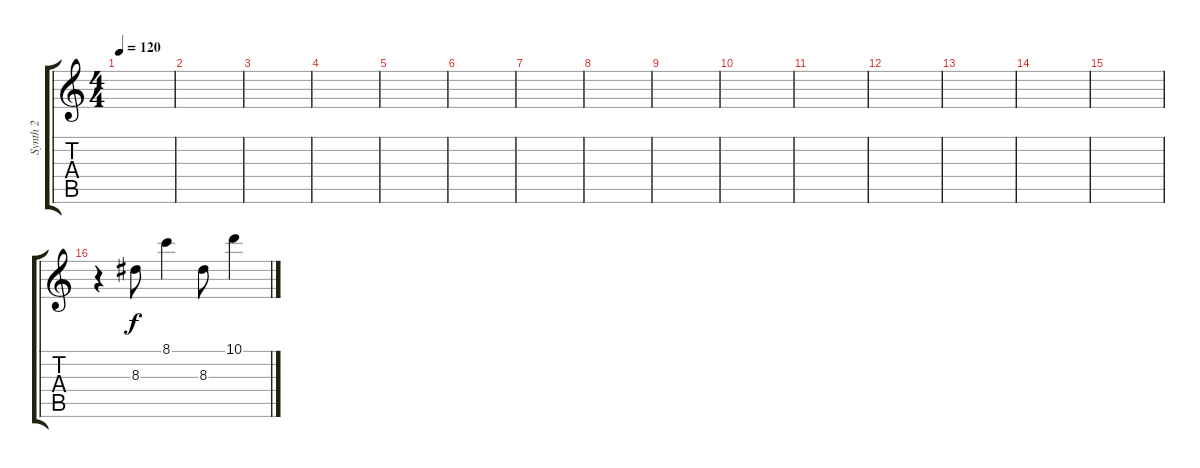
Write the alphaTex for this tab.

\track ("Synth 2" "Synth 2") {instrument overdrivenguitar}
\staff {score tabs}
\tuning (E4 B3 G3 D3 A2 E2) {hide}
\ts (4 4)
\tempo 120
\clef g2
\ks c
|
|
|
|
|
|
|
|
|
|
|
|
|
|
|
r.4 8.3.8 8.1.4 8.3.8 10.1.4
